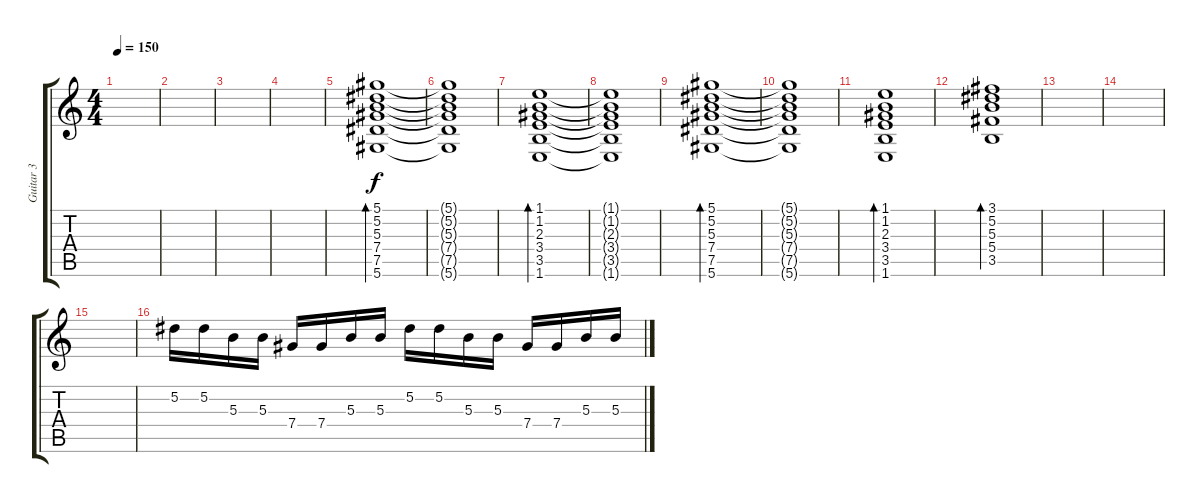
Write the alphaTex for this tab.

\track ("Guitar 3" "Guitar 3") {instrument distortionguitar}
\staff {score tabs}
\tuning (Eb4 Bb3 Gb3 Db3 Ab2 Eb2) {hide}
\ts (4 4)
\tempo 150
\clef g2
\ks c
|
|
|
|
(5.1 5.2 5.3 7.4 7.5 5.6).1{bd 120 volume 10 instrument acousticguitarsteel} |
(5.1{t} 5.2{t} 5.3{t} 7.4{t} 7.5{t} 5.6{t}).1 |
(1.1 1.2 2.3 3.4 3.5 1.6).1{bd 120 volume 10 instrument acousticguitarsteel} |
(1.1{t} 1.2{t} 2.3{t} 3.4{t} 3.5{t} 1.6{t}).1 |
(5.1 5.2 5.3 7.4 7.5 5.6).1{bd 120 volume 10 instrument acousticguitarsteel} |
(5.1{t} 5.2{t} 5.3{t} 7.4{t} 7.5{t} 5.6{t}).1 |
(1.1 1.2 2.3 3.4 3.5 1.6).1{bd 120 volume 10 instrument acousticguitarsteel} |
(3.1 5.2 5.3 5.4 3.5).1{bd 120} |
|
|
|
5.2.16{volume 16 instrument distortionguitar} 5.2.16 5.3.16 5.3.16 7.4.16 7.4.16 5.3.16 5.3.16 5.2.16 5.2.16 5.3.16 5.3.16 7.4.16 7.4.16 5.3.16 5.3.16
